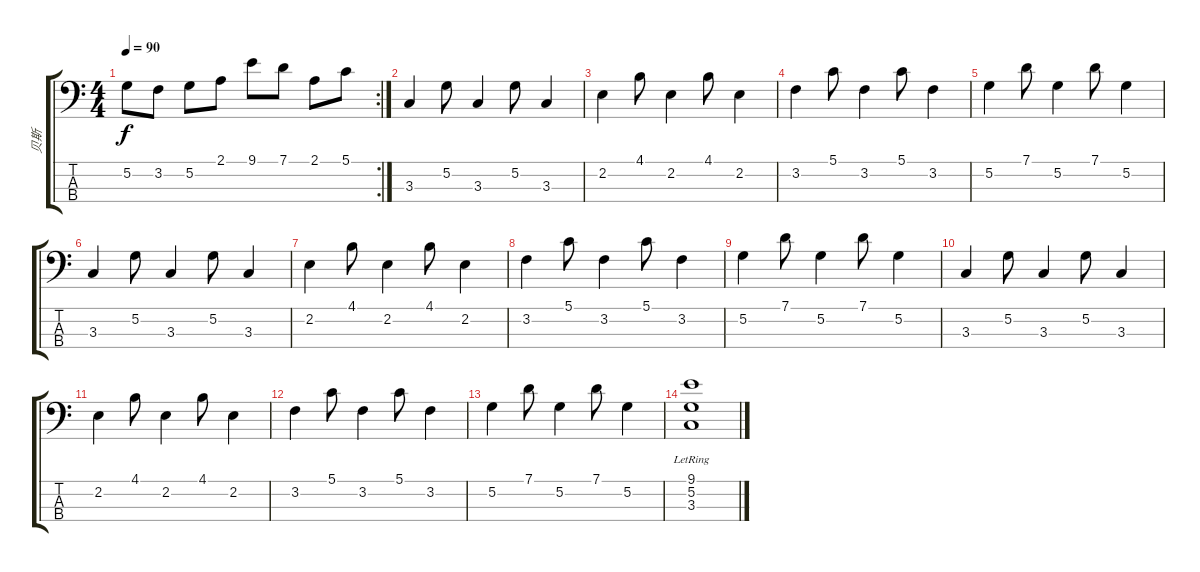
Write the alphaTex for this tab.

\track ("贝斯" "贝斯") {instrument electricbassfinger}
\staff {score tabs}
\tuning (G2 D2 A1 E1) {hide}
\rc 2
\ts (4 4)
\tempo 90
\clef f4
\ks c
5.2.8{dy f} 3.2.8 5.2.8 2.1.8 9.1.8 7.1.8 2.1.8 5.1.8 |
3.3.4 5.2.8 3.3.4 5.2.8 3.3.4 |
2.2.4 4.1.8 2.2.4 4.1.8 2.2.4 |
3.2.4 5.1.8 3.2.4 5.1.8 3.2.4 |
5.2.4 7.1.8 5.2.4 7.1.8 5.2.4 |
3.3.4 5.2.8 3.3.4 5.2.8 3.3.4 |
2.2.4 4.1.8 2.2.4 4.1.8 2.2.4 |
3.2.4 5.1.8 3.2.4 5.1.8 3.2.4 |
5.2.4 7.1.8 5.2.4 7.1.8 5.2.4 |
3.3.4 5.2.8 3.3.4 5.2.8 3.3.4 |
2.2.4 4.1.8 2.2.4 4.1.8 2.2.4 |
3.2.4 5.1.8 3.2.4 5.1.8 3.2.4 |
5.2.4 7.1.8 5.2.4 7.1.8 5.2.4 |
(9.1 5.2 3.3{lr}).1
